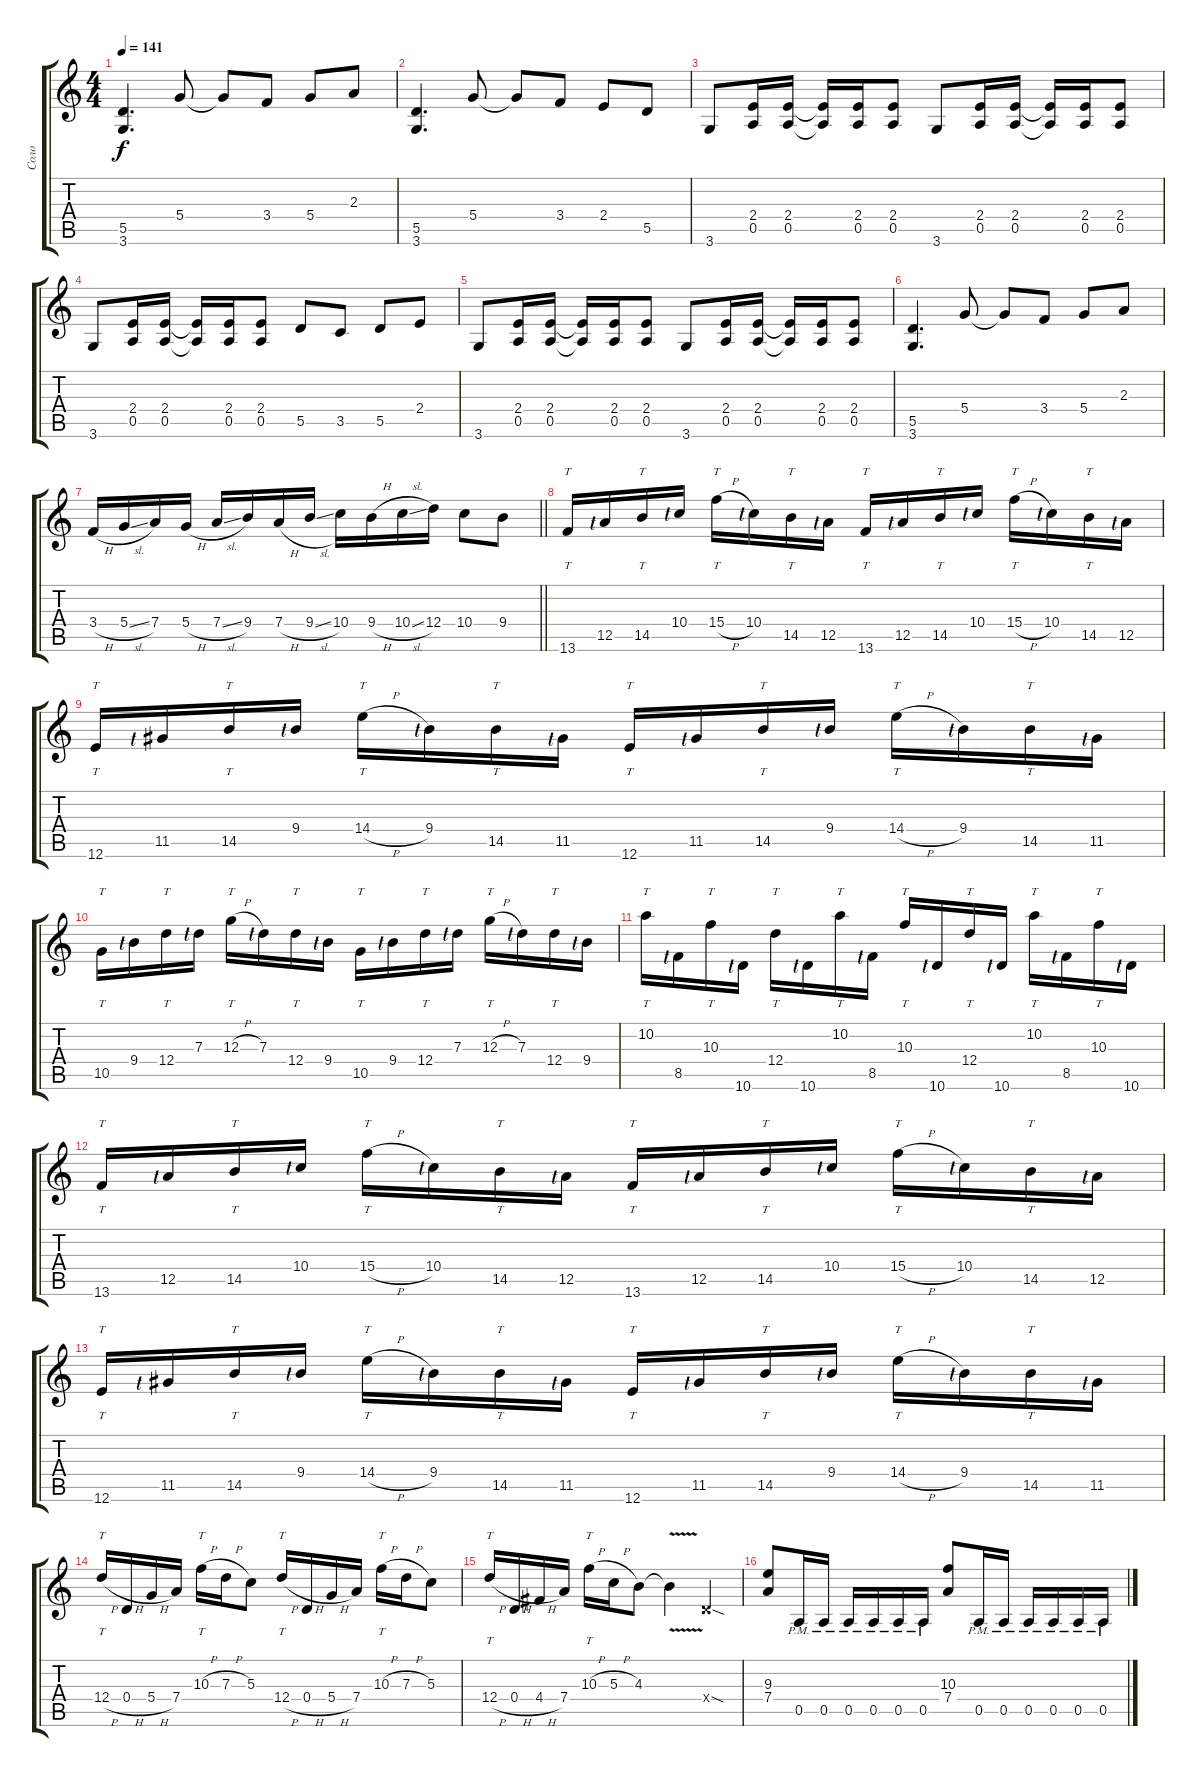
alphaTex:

\track ("Соло" "Соло") {instrument distortionguitar}
\staff {score tabs}
\tuning (E4 B3 G3 D3 A2 E2) {hide}
\ts (4 4)
\tempo 141
\clef g2
\ks c
(5.5 3.6).4{d dy f} 5.4.8 5.4{t}.8 3.4.8 5.4.8 2.3.8 |
(5.5 3.6).4{d} 5.4.8 5.4{t}.8 3.4.8 2.4.8 5.5.8 |
3.6.8 (2.4 0.5).16 (2.4 0.5).16 (2.4{t} 0.5{t}).16 (2.4 0.5).16 (2.4 0.5).8 3.6.8 (2.4 0.5).16 (2.4 0.5).16 (2.4{t} 0.5{t}).16 (2.4 0.5).16 (2.4 0.5).8 |
3.6.8 (2.4 0.5).16 (2.4 0.5).16 (2.4{t} 0.5{t}).16 (2.4 0.5).16 (2.4 0.5).8 5.5.8 3.5.8 5.5.8 2.4.8 |
3.6.8 (2.4 0.5).16 (2.4 0.5).16 (2.4{t} 0.5{t}).16 (2.4 0.5).16 (2.4 0.5).8 3.6.8 (2.4 0.5).16 (2.4 0.5).16 (2.4{t} 0.5{t}).16 (2.4 0.5).16 (2.4 0.5).8 |
(5.5 3.6).4{d} 5.4.8 5.4{t}.8 3.4.8 5.4.8 2.3.8 |
\barLineRight lightlight
3.4{h}.16 5.4{sl}.16 7.4.16 5.4{h}.16 7.4{sl}.16 9.4.16 7.4{h}.16 9.4{sl}.16 10.4.16 9.4{h}.16 10.4{sl}.16 12.4.16 10.4.8 9.4.8 |
13.6.16{tt} 12.5{lf 1}.16 14.5.16{tt} 10.4{lf 1}.16 15.4{h}.16{tt} 10.4{lf 1}.16 14.5.16{tt} 12.5{lf 1}.16 13.6.16{tt} 12.5{lf 1}.16 14.5.16{tt} 10.4{lf 1}.16 15.4{h}.16{tt} 10.4{lf 1}.16 14.5.16{tt} 12.5{lf 1}.16 |
12.6.16{tt} 11.5{lf 1}.16 14.5.16{tt} 9.4{lf 1}.16 14.4{h}.16{tt} 9.4{lf 1}.16 14.5.16{tt} 11.5{lf 1}.16 12.6.16{tt} 11.5{lf 1}.16 14.5.16{tt} 9.4{lf 1}.16 14.4{h}.16{tt} 9.4{lf 1}.16 14.5.16{tt} 11.5{lf 1}.16 |
10.5.16{tt} 9.4{lf 1}.16 12.4.16{tt} 7.3{lf 1}.16 12.3{h}.16{tt} 7.3{lf 1}.16 12.4.16{tt} 9.4{lf 1}.16 10.5.16{tt} 9.4{lf 1}.16 12.4.16{tt} 7.3{lf 1}.16 12.3{h}.16{tt} 7.3{lf 1}.16 12.4.16{tt} 9.4{lf 1}.16 |
10.2.16{tt} 8.5{lf 1}.16 10.3.16{tt} 10.6{lf 1}.16 12.4.16{tt} 10.6{lf 1}.16 10.2.16{tt} 8.5{lf 1}.16 10.3.16{tt} 10.6{lf 1}.16 12.4.16{tt} 10.6{lf 1}.16 10.2.16{tt} 8.5{lf 1}.16 10.3.16{tt} 10.6{lf 1}.16 |
13.6.16{tt} 12.5{lf 1}.16 14.5.16{tt} 10.4{lf 1}.16 15.4{h}.16{tt} 10.4{lf 1}.16 14.5.16{tt} 12.5{lf 1}.16 13.6.16{tt} 12.5{lf 1}.16 14.5.16{tt} 10.4{lf 1}.16 15.4{h}.16{tt} 10.4{lf 1}.16 14.5.16{tt} 12.5{lf 1}.16 |
12.6.16{tt} 11.5{lf 1}.16 14.5.16{tt} 9.4{lf 1}.16 14.4{h}.16{tt} 9.4{lf 1}.16 14.5.16{tt} 11.5{lf 1}.16 12.6.16{tt} 11.5{lf 1}.16 14.5.16{tt} 9.4{lf 1}.16 14.4{h}.16{tt} 9.4{lf 1}.16 14.5.16{tt} 11.5{lf 1}.16 |
12.4{h}.16{tt} 0.4{h}.16 5.4{h}.16 7.4.16 10.3{h}.16{tt} 7.3{h}.16 5.3.8 12.4{h}.16{tt} 0.4{h}.16 5.4{h}.16 7.4.16 10.3{h}.16{tt} 7.3{h}.16 5.3.8 |
12.4{h}.16{tt} 0.4{h}.16 4.4{h}.16 7.4.16 10.3{h}.16{tt} 5.3{h}.16 4.3.8 4.3{v t}.4 0.4{sod x}.4 |
(9.3 7.4).8 0.5{pm}.16 0.5{pm}.16 0.5{pm}.16 0.5{pm}.16 0.5{pm}.16 0.5{pm}.16 (10.3 7.4).8 0.5{pm}.16 0.5{pm}.16 0.5{pm}.16 0.5{pm}.16 0.5{pm}.16 0.5{pm}.16
